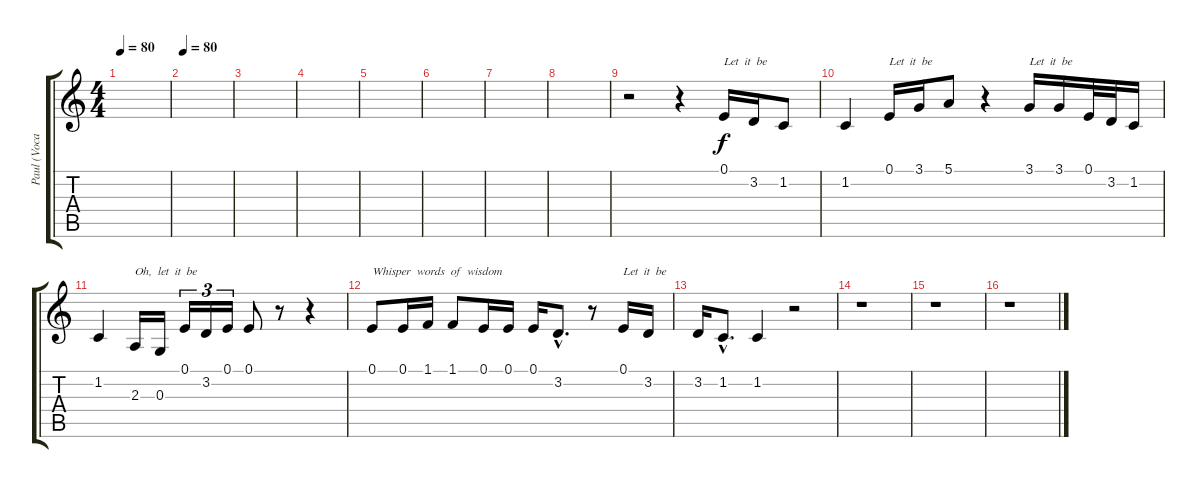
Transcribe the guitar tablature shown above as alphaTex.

\track ("Paul (Vocals)" "Paul (Voca") {instrument lead8bassandlead}
\staff {score tabs}
\tuning (E4 B3 G3 D3 A2 E2) {hide}
\ts (4 4)
\tempo 80
\clef g2
\ks c
|
\tempo 80
|
|
|
|
|
|
|
r.2 r.4 0.1.16{txt "Let  it  be"} 3.2.16 1.2.8 |
1.2.4 0.1.16{txt "Let  it  be"} 3.1.16 5.1.8 r.4 3.1.16{txt "Let  it  be"} 3.1.16 0.1.32 3.2.32 1.2.16 |
1.2.4 2.3.16{txt "Oh,  let  it  be"} 0.3.16 0.1.16{tu (3 2)} 3.2.16{tu (3 2)} 0.1.16{tu (3 2)} 0.1.8 r.8 r.4 |
0.1.8{txt "Whisper  words  of  wisdom"} 0.1.16 1.1.16 1.1.8 0.1.16 0.1.16 0.1.16 3.2{hac}.8{d} r.8 0.1.16{txt "Let  it  be"} 3.2.16 |
3.2.16 1.2{hac}.8{d} 1.2.4 r.2 |
r.1 |
r.1 |
r.1
